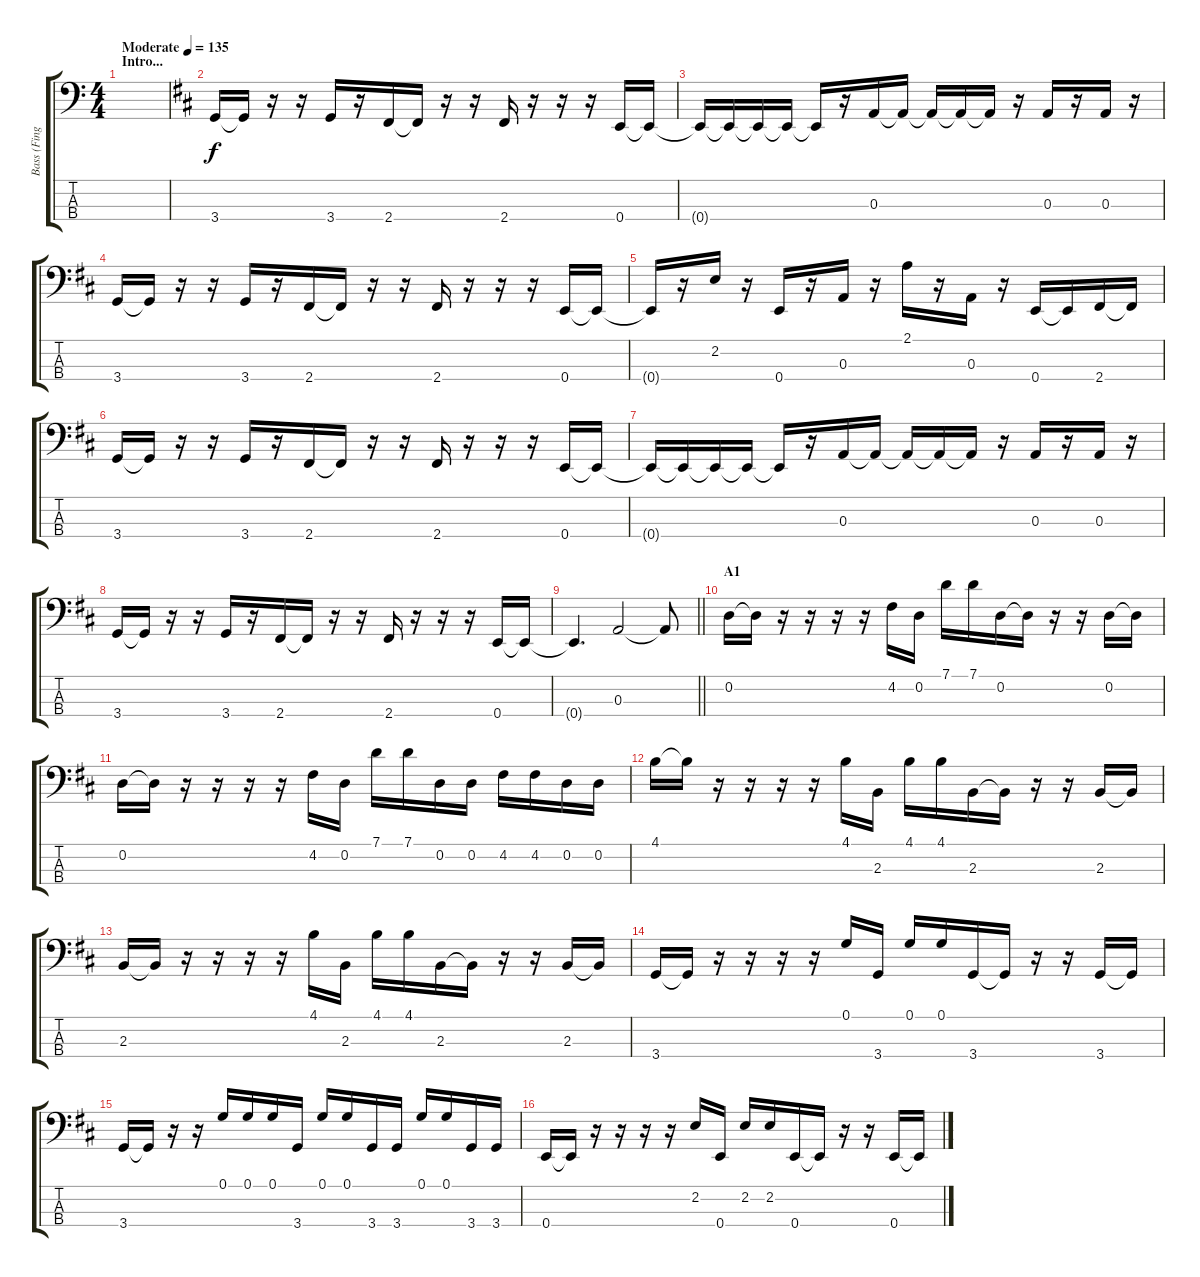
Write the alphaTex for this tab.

\track ("Bass (Finger)" "Bass (Fing") {instrument electricbassfinger}
\staff {score tabs}
\tuning (G2 D2 A1 E1) {hide}
\ts (4 4)
\section ("" "Intro...")
\tempo (135 "Moderate")
\clef f4
\ks c
|
\ks d
3.4.16 3.4{t}.16 r.16 r.16 3.4.16 r.16 2.4.16 2.4{t}.16 r.16 r.16 2.4.16 r.16 r.16 r.16 0.4.16 0.4{t}.16 |
0.4{t}.16 0.4{t}.16 0.4{t}.16 0.4{t}.16 0.4{t}.16 r.16 0.3.16 0.3{t}.16 0.3{t}.16 0.3{t}.16 0.3{t}.16 r.16 0.3.16 r.16 0.3.16 r.16 |
3.4.16 3.4{t}.16 r.16 r.16 3.4.16 r.16 2.4.16 2.4{t}.16 r.16 r.16 2.4.16 r.16 r.16 r.16 0.4.16 0.4{t}.16 |
0.4{t}.16 r.16 2.2.16 r.16 0.4.16 r.16 0.3.16 r.16 2.1.16 r.16 0.3.16 r.16 0.4.16 0.4{t}.16 2.4.16 2.4{t}.16 |
3.4.16 3.4{t}.16 r.16 r.16 3.4.16 r.16 2.4.16 2.4{t}.16 r.16 r.16 2.4.16 r.16 r.16 r.16 0.4.16 0.4{t}.16 |
0.4{t}.16 0.4{t}.16 0.4{t}.16 0.4{t}.16 0.4{t}.16 r.16 0.3.16 0.3{t}.16 0.3{t}.16 0.3{t}.16 0.3{t}.16 r.16 0.3.16 r.16 0.3.16 r.16 |
3.4.16 3.4{t}.16 r.16 r.16 3.4.16 r.16 2.4.16 2.4{t}.16 r.16 r.16 2.4.16 r.16 r.16 r.16 0.4.16 0.4{t}.16 |
\barLineRight lightlight
0.4{t}.4{d} 0.3.2 0.3{t}.8 |
\section ("" "A1")
0.2.16 0.2{t}.16 r.16 r.16 r.16 r.16 4.2.16 0.2.16 7.1.16 7.1.16 0.2.16 0.2{t}.16 r.16 r.16 0.2.16 0.2{t}.16 |
0.2.16 0.2{t}.16 r.16 r.16 r.16 r.16 4.2.16 0.2.16 7.1.16 7.1.16 0.2.16 0.2.16 4.2.16 4.2.16 0.2.16 0.2.16 |
4.1.16 4.1{t}.16 r.16 r.16 r.16 r.16 4.1.16 2.3.16 4.1.16 4.1.16 2.3.16 2.3{t}.16 r.16 r.16 2.3.16 2.3{t}.16 |
2.3.16 2.3{t}.16 r.16 r.16 r.16 r.16 4.1.16 2.3.16 4.1.16 4.1.16 2.3.16 2.3{t}.16 r.16 r.16 2.3.16 2.3{t}.16 |
3.4.16 3.4{t}.16 r.16 r.16 r.16 r.16 0.1.16 3.4.16 0.1.16 0.1.16 3.4.16 3.4{t}.16 r.16 r.16 3.4.16 3.4{t}.16 |
3.4.16 3.4{t}.16 r.16 r.16 0.1.16 0.1.16 0.1.16 3.4.16 0.1.16 0.1.16 3.4.16 3.4.16 0.1.16 0.1.16 3.4.16 3.4.16 |
0.4.16 0.4{t}.16 r.16 r.16 r.16 r.16 2.2.16 0.4.16 2.2.16 2.2.16 0.4.16 0.4{t}.16 r.16 r.16 0.4.16 0.4{t}.16
